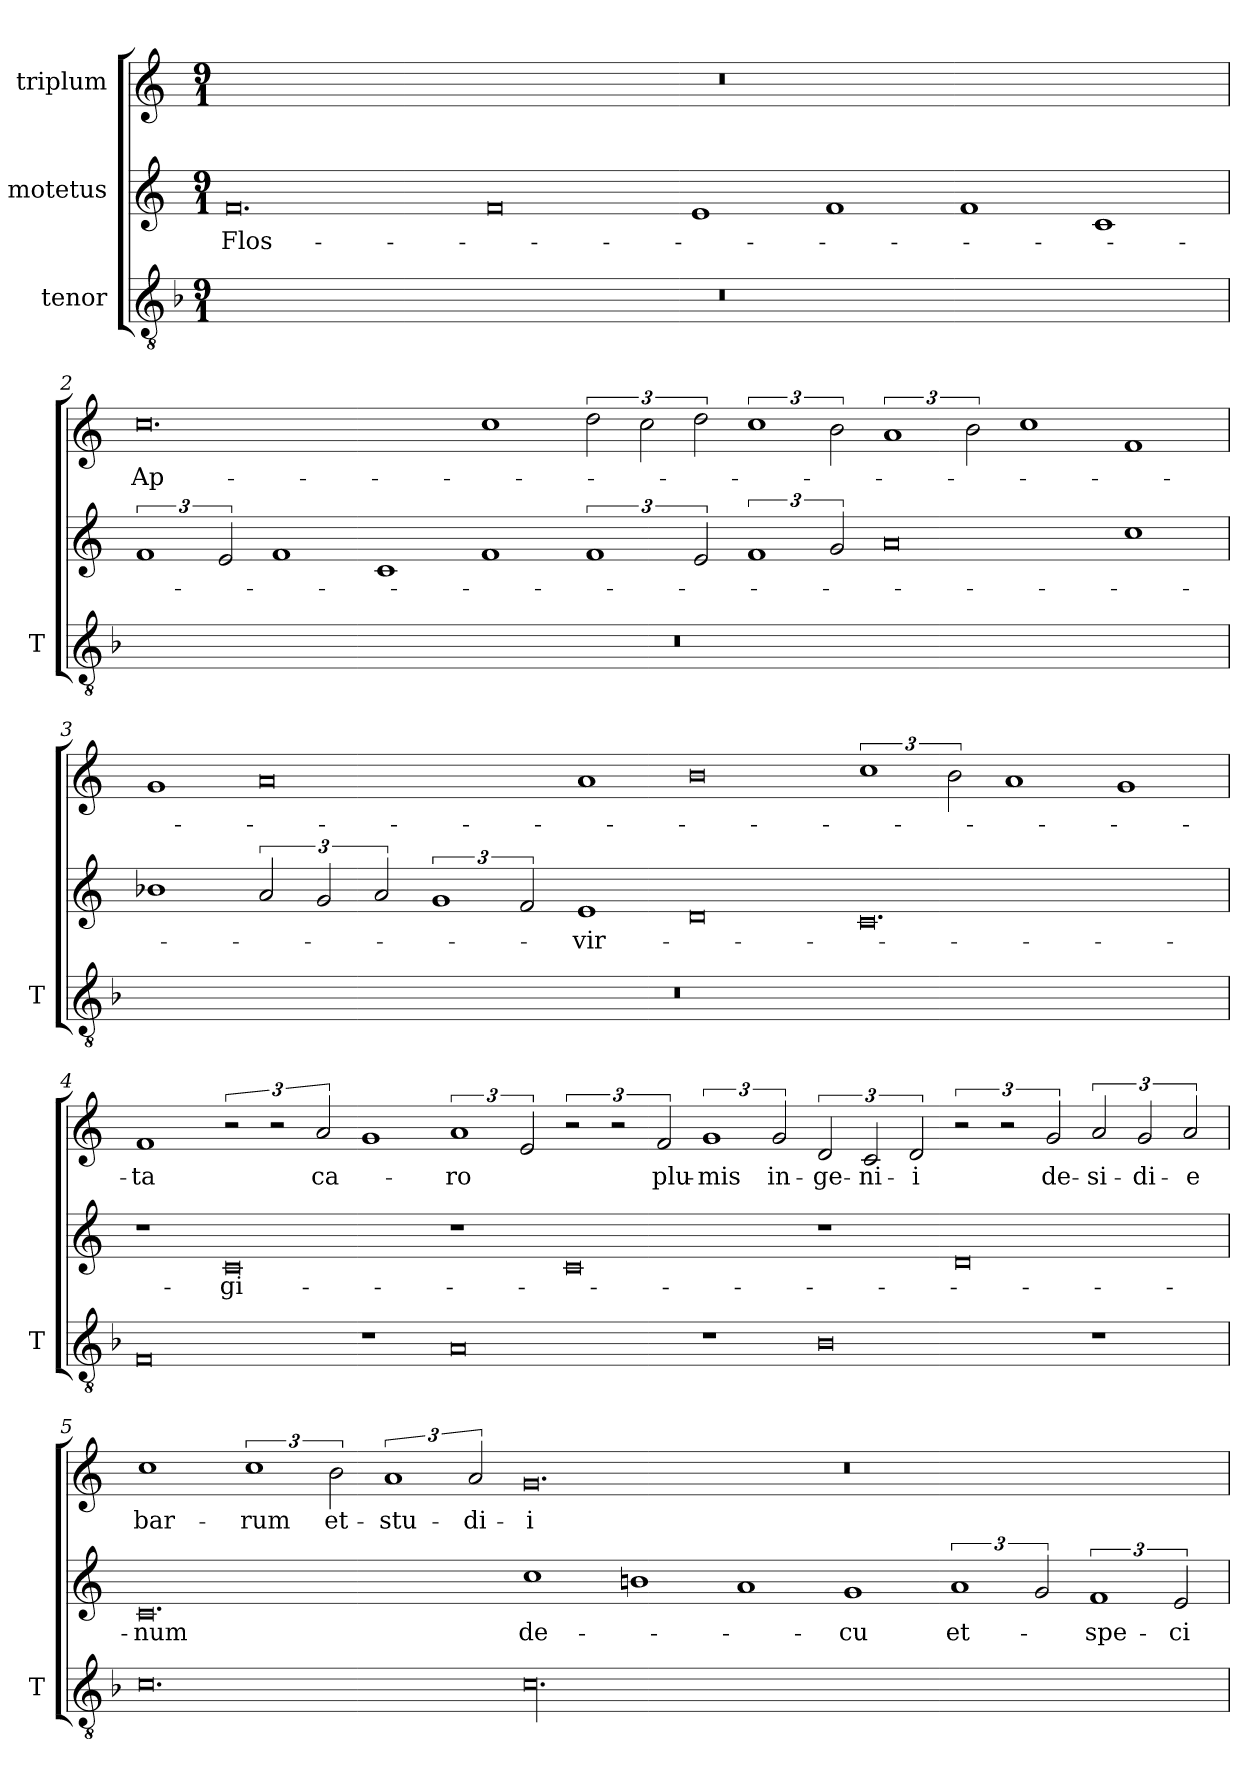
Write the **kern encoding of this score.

**kern	**kern	**text	**kern	**text
*part3	*part2	*part2	*part1	*part1
*staff3	*staff2	*staff2	*staff1	*staff1
*I"tenor	*I"motetus	*	*I"triplum	*
*I'T	*	*	*	*
*clefGv2	*clefG2	*	*clefG2	*
*k[b-]	*k[]	*	*k[]	*
*F:	*C:	*	*C:	*
*M9/1	*M9/1	*	*M9/1	*
=1	=1	=1	=1	=1
1%9r	0.f/	Flos-	1%9r	.
.	0f/	.	.	.
.	1e/	.	.	.
.	1f/	.	.	.
.	1f/	.	.	.
.	1c/	.	.	.
=2	=2	=2	=2	=2
1%9r	3%2f/	.	0.cc\	Ap-
.	3e/	.	.	.
.	1f/	.	.	.
.	1c/	.	.	.
.	1f/	.	1cc\	.
.	3%2f/	.	3dd\	.
.	.	.	3cc\	.
.	3e/	.	3dd\	.
.	3%2f/	.	3%2cc\	.
.	3g/	.	3b\	.
.	0a/	.	3%2a/	.
.	.	.	3b\	.
.	.	.	1cc\	.
.	1cc\	.	1f/	.
=3	=3	=3	=3	=3
1%9r	1b-X\	.	1g/	.
.	3a/	.	0a/	.
.	3g/	.	.	.
.	3a/	.	.	.
.	3%2g/	.	.	.
.	3f/	.	.	.
.	1e/	vir-	1a/	.
.	0d/	.	0b\	.
.	0.c/	.	3%2cc\	.
.	.	.	3b\	.
.	.	.	1a/	.
.	.	.	1g/	.
=4	=4	=4	=4	=4
0F/	1r	.	1f/	-ta
.	0c/	-gi-	3r	.
.	.	.	3r	.
.	.	.	3a/	ca-
1r	.	.	1g/	.
0A/	1r	.	3%2a/	-ro
.	.	.	3e/	.
.	0c/	.	3r	.
.	.	.	3r	.
.	.	.	3f/	plu-
1r	.	.	3%2g/	-mis
.	.	.	3g/	in-
0B-\	1r	.	3d/	-ge-
.	.	.	3c/	-ni-
.	.	.	3d/	-i
.	0d/	.	3r	.
.	.	.	3r	.
.	.	.	3g/	de-
1r	.	.	3a/	-si-
.	.	.	3g/	-di-
.	.	.	3a/	-e
=5	=5	=5	=5	=5
0.c\	0.c/	-num	1cc\	bar-
.	.	.	3%2cc\	-rum
.	.	.	3b\	et-
.	.	.	3%2a/	stu-
.	.	.	3a/	-di-
00.c\	1cc\	de-	0.g/	-i
.	1bn\	.	.	.
.	1a/	.	.	.
.	1g/	-cu	0.r	.
.	3%2a/	et-	.	.
.	3g/	.	.	.
.	3%2f/	spe-	.	.
.	3e/	-ci-	.	.
=	=	=	=	=
*-	*-	*-	*-	*-
